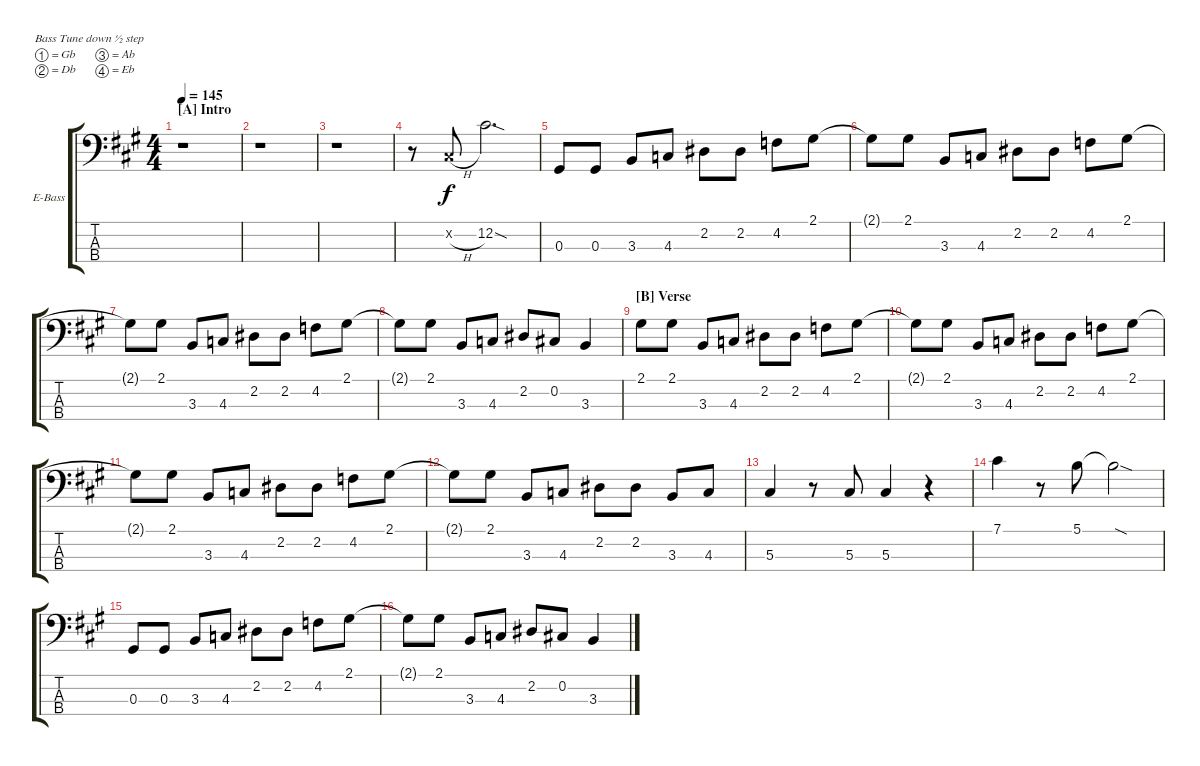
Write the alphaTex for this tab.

\bracketExtendMode groupsimilarinstruments
\firstSystemTrackNameOrientation horizontal
\otherSystemsTrackNameOrientation horizontal
\track ("Bass" "E-Bass") {instrument electricbasspick}
\staff {score tabs}
\tuning (Gb2 Db2 Ab1 Eb1)
\ts (4 4)
\section ("A" "Intro")
\tempo 145
\clef f4
\scale
1.10088
\ks a
r.1{dy f instrument electricbasspick} |
\scale
0.899117 r.1 |
\scale
1.07062 r.1 |
\scale
0.929382 r.8 0.2{h x}.8 12.2{sod}.2{d} |
\scale
1.07062 0.3.8 0.3.8 3.3.8 4.3.8 2.2.8 2.2.8 4.2.8 2.1.8 |
\scale
0.929382 2.1{t}.8 2.1.8 3.3.8 4.3.8 2.2.8 2.2.8 4.2.8 2.1.8 |
\scale
1.07062 2.1{t}.8 2.1.8 3.3.8 4.3.8 2.2.8 2.2.8 4.2.8 2.1.8 |
\scale
0.929382 2.1{t}.8 2.1.8 3.3.8 4.3.8 2.2.8 0.2.8 3.3.4 |
\section ("B" "Verse")
\scale
1.07062 2.1.8 2.1.8 3.3.8 4.3.8 2.2.8 2.2.8 4.2.8 2.1.8 |
\scale
0.929382 2.1{t}.8 2.1.8 3.3.8 4.3.8 2.2.8 2.2.8 4.2.8 2.1.8 |
\scale
1.07062 2.1{t}.8 2.1.8 3.3.8 4.3.8 2.2.8 2.2.8 4.2.8 2.1.8 |
\scale
0.929382 2.1{t}.8 2.1.8 3.3.8 4.3.8 2.2.8 2.2.8 3.3.8 4.3.8 |
\scale
1.07062 5.3.4 r.8 5.3.8 5.3.4 r.4 |
\scale
0.929382 7.1.4 r.8 5.1.8 5.1{sod t}.2 |
\scale
1.07062 0.3.8 0.3.8 3.3.8 4.3.8 2.2.8 2.2.8 4.2.8 2.1.8 |
\scale
0.929382 2.1{t}.8 2.1.8 3.3.8 4.3.8 2.2.8 0.2.8 3.3.4
